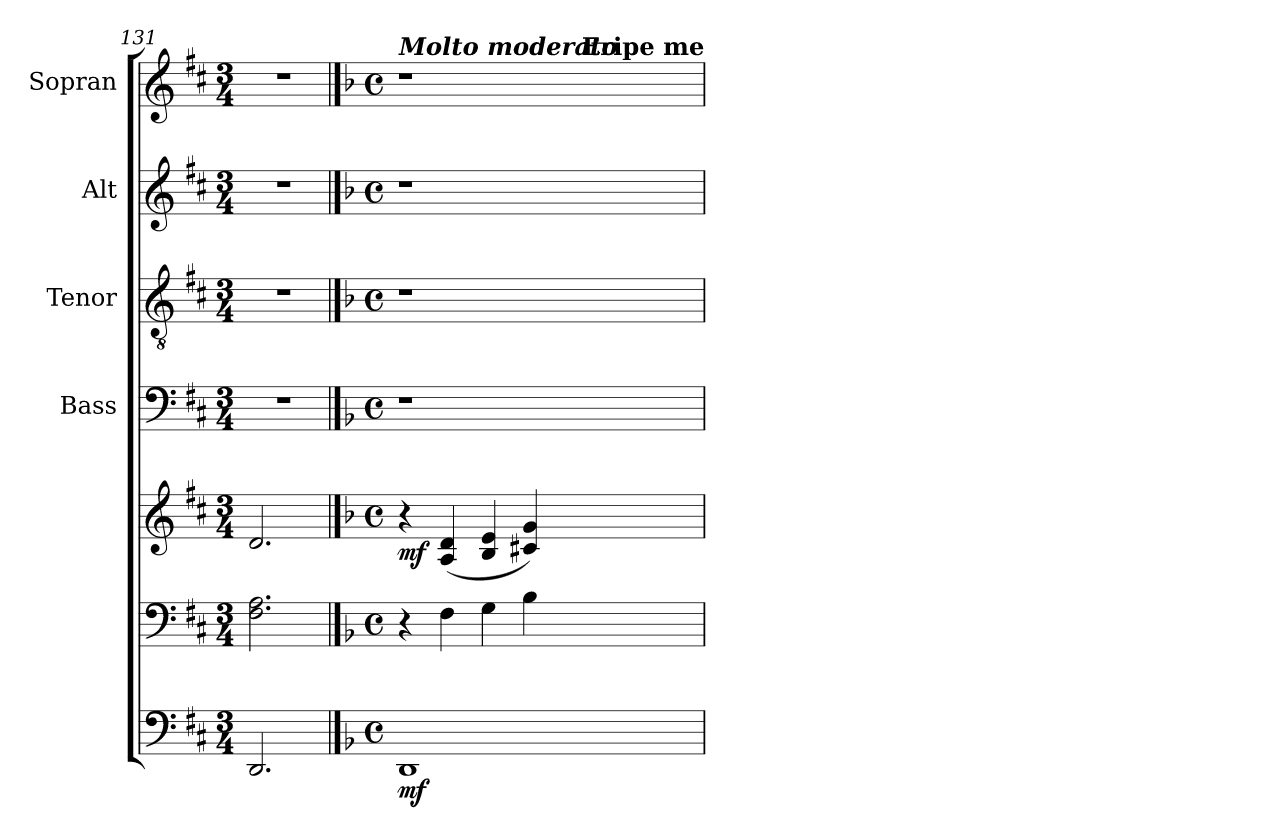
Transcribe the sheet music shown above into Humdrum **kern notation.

**kern	**dynam	**kern	**kern	**dynam	**kern	**kern	**kern	**kern
*part6	*part6	*part5	*part5	*part5	*part4	*part3	*part2	*part1
*staff7	*staff7	*staff6	*staff5	*staff5/6	*staff4	*staff3	*staff2	*staff1
*	*	*	*	*	*I"Bass	*I"Tenor	*I"Alt	*I"Sopran
*	*	*	*	*	*I'B.	*I'T.	*I'A.	*I'S.
*clefF4	*	*clefF4	*clefG2	*	*clefF4	*clefGv2	*clefG2	*clefG2
*k[f#c#]	*	*k[f#c#]	*k[f#c#]	*	*k[f#c#]	*k[f#c#]	*k[f#c#]	*k[f#c#]
*D:	*	*D:	*D:	*	*D:	*D:	*D:	*D:
*M3/4	*	*M3/4	*M3/4	*	*M3/4	*M3/4	*M3/4	*M3/4
=131	=131	=131	=131	=131	=131	=131	=131	=131
2.DD/	.	2.F#\ 2.A\	2.d/	.	2.r	2.r	2.r	2.r
!!LO:PB:g=z
==132	==132	==132	==132	==132	==132	==132	==132	==132
*k[b-]	*	*k[b-]	*k[b-]	*	*k[b-]	*k[b-]	*k[b-]	*k[b-]
*F:	*	*F:	*F:	*	*F:	*F:	*F:	*F:
*M4/4	*	*M4/4	*M4/4	*	*M4/4	*M4/4	*M4/4	*M4/4
*met(c)	*	*met(c)	*met(c)	*	*met(c)	*met(c)	*met(c)	*met(c)
!	!	!	!	!	!	!	!	!LO:TX:a:Bi:t=Molto moderato
!	!LO:DY:b	!	!	!LO:DY:b	!	!	!	!
1DD	mf	4r	4r	mf	1r	1r	1r	1r
.	.	4F\	(4A/ 4d/	.	.	.	.	.
.	.	4G\	4B-/ 4e/	.	.	.	.	.
.	.	4B-\	4c#X/ 4g/)	.	.	.	.	.
1...ryy	.	1...ryy	1...ryy	.	1...ryy	1...ryy	1...ryy	1...ryy
!	!	!	!	!	!	!	!	!LO:TX:a:B:t=Eripe me
=	=	=	=	=	=	=	=	=
*-	*-	*-	*-	*-	*-	*-	*-	*-
